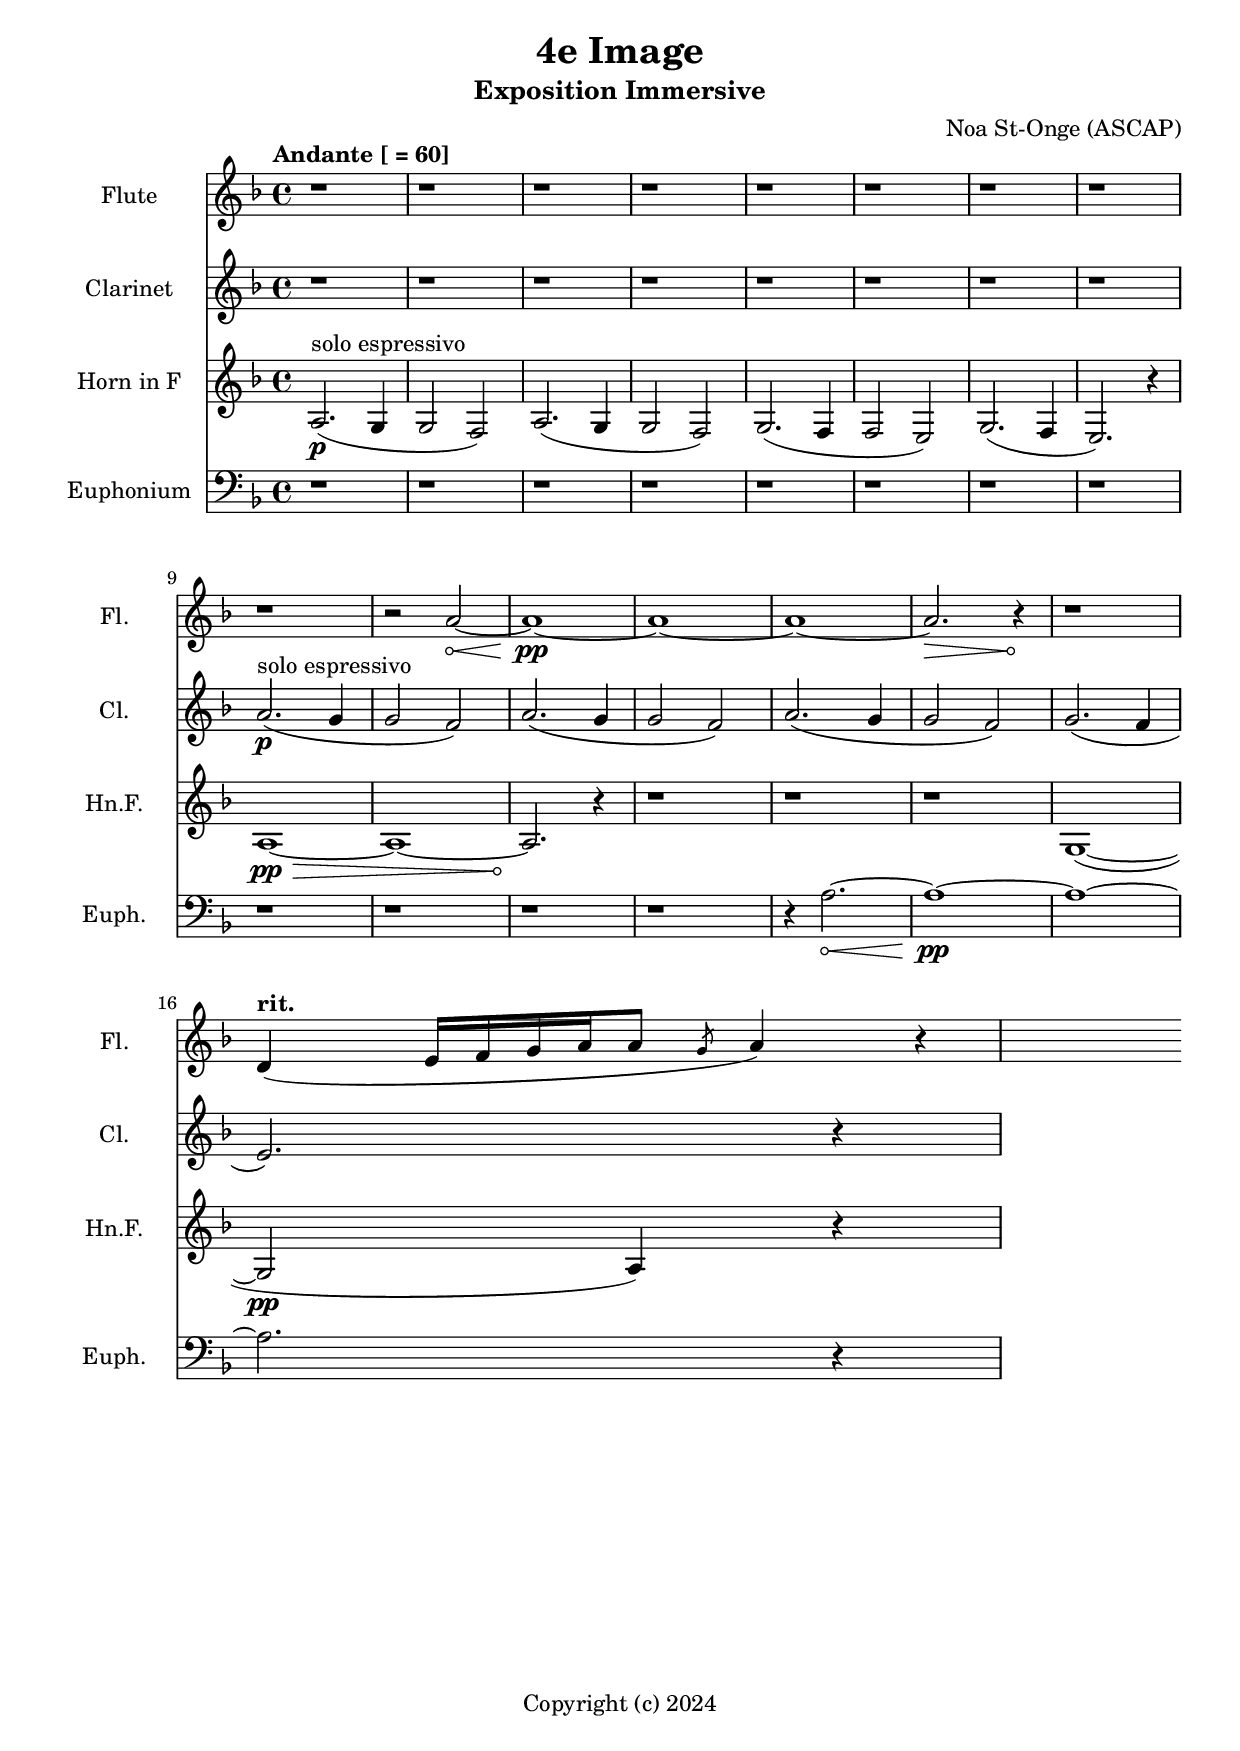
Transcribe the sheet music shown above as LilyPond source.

\version "2.24.2"

\header {
  title = "4e Image"
  subtitle = "Exposition Immersive"
  composer = "Noa St-Onge (ASCAP)"
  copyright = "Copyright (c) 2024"
  % Remove default LilyPond tagline
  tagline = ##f
}

global = {
  \time 4/4
  \tempo "Andante [ = 60]"
  \key f \major
}

flute = \relative c'' {
  \global
  % Music follows here.
   \repeat unfold 9 {r1} r2
   \override Hairpin.circled-tip = ##t
    a2\< ~ a1\!\pp ~ a1 ~ a1 ~ a2.\> r4\! r1
     
  \tempo \markup { "rit. " } d,4 (e16 [f16 g16 a16 a8] \slashedGrace g8 a4) r4
   
}

clarinet = \relative c'' {
  \global
  \transposition bes
  % Music follows here.
  
  \repeat unfold 8 {r1}
  a2.\p^"solo espressivo"( g4 g2 f2)
  a2.( g4 g2 f2)
  a2.( g4 g2 f2) 
  g2.( f4 \break e2.) r4

  
}

hornF = \relative c' {
  \global
  \transposition f
  
  a2.\p^"solo espressivo"( g4 g2 f2)
  a2.( g4 g2 f2)
  g2.( f4 f2 e2)
  g2.( f4 e2.) r4 \break
  
  
  \override Hairpin.circled-tip = ##t
  a1\>\pp ~ a1 ~ a2.\!
  
  r4 \repeat unfold 3 {r1}
  
  g1( ~ g2\pp a4) r4
  
}

euphonium = \relative c {
  \global
  % Music follows here.
  
  \repeat unfold 12 {r1} r4
  
  \override Hairpin.circled-tip = ##t
  a'2.\< ~ a1\!\pp ~ a1 ~ a2. r4
}

flutePart = \new Staff \with {
  instrumentName = "Flute"
  shortInstrumentName = "Fl."
  midiInstrument = "flute"
} \flute

clarinetPart = \new Staff \with {
  instrumentName = "Clarinet"
  shortInstrumentName = "Cl."
  midiInstrument = "clarinet"
} \clarinet

hornFPart = \new Staff \with {
  instrumentName = "Horn in F"
  shortInstrumentName = "Hn.F."
  midiInstrument = "french horn"
} \hornF

euphoniumPart = \new Staff \with {
  instrumentName = "Euphonium"
  shortInstrumentName = "Euph."
  midiInstrument = "trombone"
} { \clef bass \euphonium }

\score {
  <<
    \flutePart
    \transpose c c \clarinetPart
    \transpose c c \hornFPart
    \euphoniumPart
  >>
      \layout {
      indent = 25
      short-indent = 20
    }
  \midi {
    \tempo 4=60
  }
}
